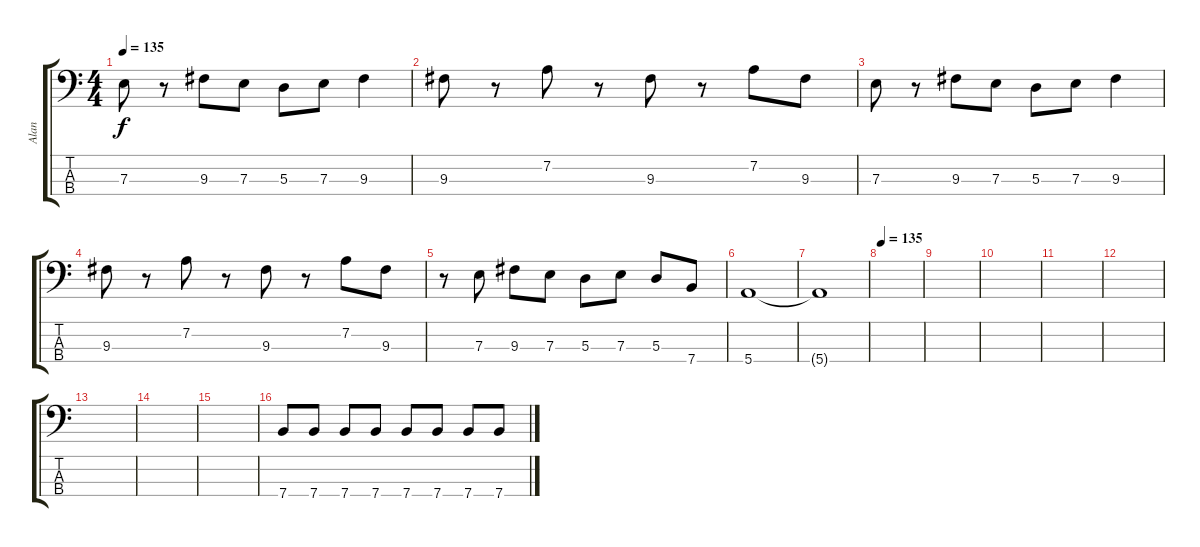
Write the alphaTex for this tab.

\track ("Alan" "Alan") {instrument electricbasspick}
\staff {score tabs}
\tuning (G2 D2 A1 E1) {hide}
\ts (4 4)
\tempo 135
\clef f4
\ks c
7.3.8{dy f} r.8 9.3.8 7.3.8 5.3.8 7.3.8 9.3.4 |
9.3.8 r.8 7.2.8 r.8 9.3.8 r.8 7.2.8 9.3.8 |
7.3.8 r.8 9.3.8 7.3.8 5.3.8 7.3.8 9.3.4 |
9.3.8 r.8 7.2.8 r.8 9.3.8 r.8 7.2.8 9.3.8 |
r.8 7.3.8 9.3.8 7.3.8 5.3.8 7.3.8 5.3.8 7.4.8 |
5.4.1 |
5.4{t}.1 |
\tempo 135
|
|
|
|
|
|
|
|
7.4.8{volume 8} 7.4.8 7.4.8 7.4.8 7.4.8 7.4.8 7.4.8 7.4.8
